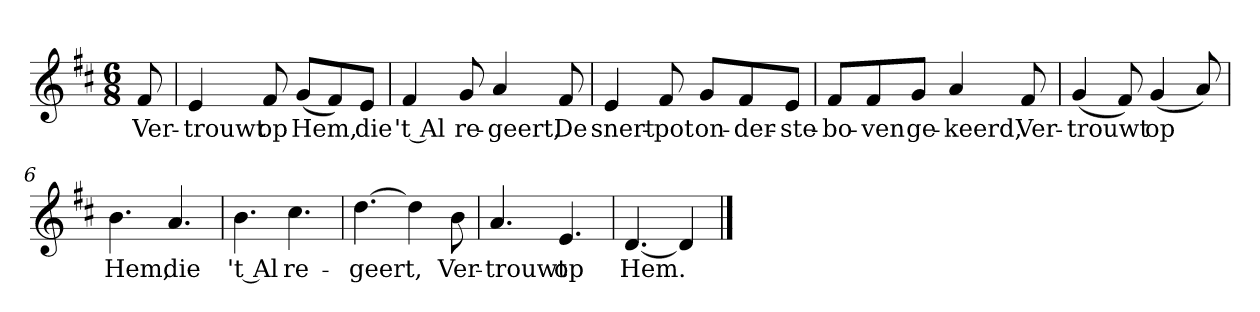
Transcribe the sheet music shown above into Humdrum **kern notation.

**kern	**text
*part1	*part1
*staff1	*staff1
*clefG2	*
*k[f#c#]	*
*D:	*
*M6/8	*
*MM120	*
=	=
8f#	Ver-
=1	=1
4e	-trouwt
8f#	op
(8g/L	Hem,
8f#/)	.
8e/J	die
=2	=2
4f#	't Al
8g	re-
4a	-geert,
8f#	De
=3	=3
4e	snert-
8f#	-pot
8g/L	on-
8f#/	-der-
8e/J	-ste-
=4	=4
8f#/L	-bo-
8f#/	-ven
8g/J	ge-
4a	-keerd,
8f#	Ver-
=5	=5
(4g	-trouwt
8f#)	.
(4g	op
8a)	.
=6	=6
4.b	Hem,
4.a	die
=7	=7
4.b	't Al
4.cc#	re-
=8	=8
[4.dd	-geert,
4dd]	.
8b	Ver-
=9	=9
4.a	-trouwt
4.e	op
=10	=10
[4.d	Hem.
4d]	.
==	==
*-	*-
